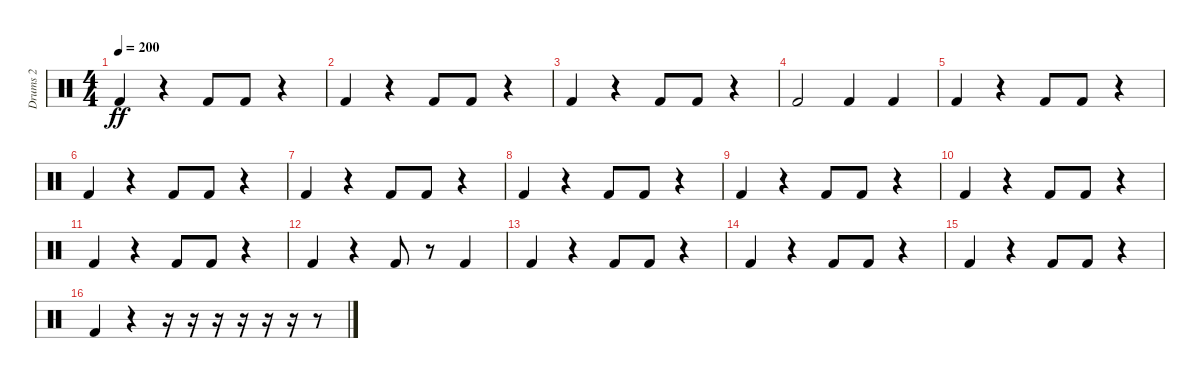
\track ("Drums 2" "Drums 2") {instrument percussion}
\staff {score}
\articulation defaults
\ts (4 4)
\tempo 200
\clef neutral
\ks c "Kick (hit) 2".4{dy ff}
r.4 "Kick (hit) 2".8 "Kick (hit) 2".8 r.4 |
"Kick (hit) 2".4 r.4 "Kick (hit) 2".8 "Kick (hit) 2".8 r.4 |
"Kick (hit) 2".4 r.4 "Kick (hit) 2".8 "Kick (hit) 2".8 r.4 |
"Kick (hit) 2".2 "Kick (hit) 2".4 "Kick (hit) 2".4 |
"Kick (hit) 2".4 r.4 "Kick (hit) 2".8 "Kick (hit) 2".8 r.4 |
"Kick (hit) 2".4 r.4 "Kick (hit) 2".8 "Kick (hit) 2".8 r.4 |
"Kick (hit) 2".4 r.4 "Kick (hit) 2".8 "Kick (hit) 2".8 r.4 |
"Kick (hit) 2".4 r.4 "Kick (hit) 2".8 "Kick (hit) 2".8 r.4 |
"Kick (hit) 2".4 r.4 "Kick (hit) 2".8 "Kick (hit) 2".8 r.4 |
"Kick (hit) 2".4 r.4 "Kick (hit) 2".8 "Kick (hit) 2".8 r.4 |
"Kick (hit) 2".4 r.4 "Kick (hit) 2".8 "Kick (hit) 2".8 r.4 |
"Kick (hit) 2".4 r.4 "Kick (hit) 2".8 r.8 "Kick (hit) 2".4 |
"Kick (hit) 2".4 r.4 "Kick (hit) 2".8 "Kick (hit) 2".8 r.4 |
"Kick (hit) 2".4 r.4 "Kick (hit) 2".8 "Kick (hit) 2".8 r.4 |
"Kick (hit) 2".4 r.4 "Kick (hit) 2".8 "Kick (hit) 2".8 r.4 |
"Kick (hit) 2".4 r.4 r.16 r.16 r.16 r.16 r.16 r.16 r.8
